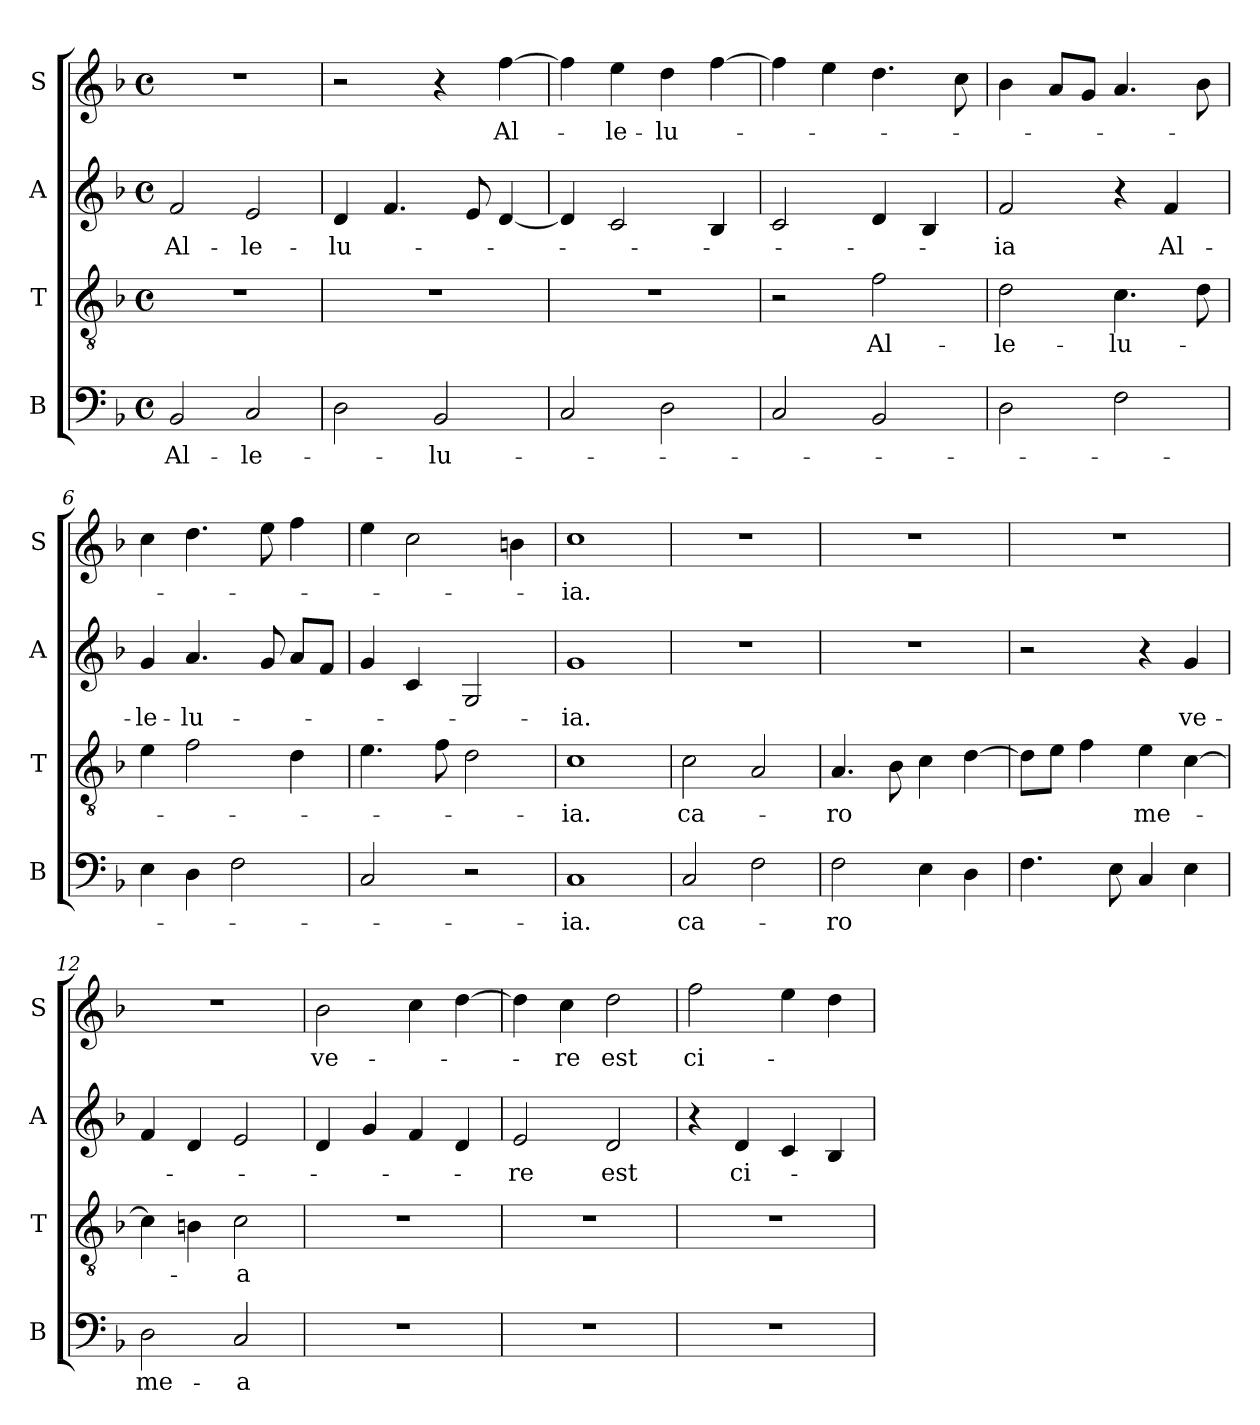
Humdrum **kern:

**kern	**text	**kern	**text	**kern	**text	**kern	**text
*part4	*part4	*part3	*part3	*part2	*part2	*part1	*part1
*staff4	*staff4	*staff3	*staff3	*staff2	*staff2	*staff1	*staff1
*I"B	*	*I"T	*	*I"A	*	*I"S	*
*I'B	*	*I'T	*	*I'A	*	*I'S	*
*clefF4	*	*clefGv2	*	*clefG2	*	*clefG2	*
*k[b-]	*	*k[b-]	*	*k[b-]	*	*k[b-]	*
*F:	*	*F:	*	*F:	*	*F:	*
*M4/4	*	*M4/4	*	*M4/4	*	*M4/4	*
*met(c)	*	*met(c)	*	*met(c)	*	*met(c)	*
=1	=1	=1	=1	=1	=1	=1	=1
!	!LO:LY:b	!	!	!	!LO:LY:b	!	!
2BB-/	Al-	1r	.	2f/	Al-	1r	.
!	!LO:LY:b	!	!	!	!LO:LY:b	!	!
2C/	-le-	.	.	2e/	-le-	.	.
=2	=2	=2	=2	=2	=2	=2	=2
!	!	!	!	!	!LO:LY:b	!	!
2D\	.	1r	.	4d/	-lu-	2r	.
.	.	.	.	4.f/	.	.	.
!	!LO:LY:b	!	!	!	!	!	!
2BB-/	-lu-	.	.	.	.	4r	.
.	.	.	.	8e/	.	.	.
!	!	!	!	!	!	!	!LO:LY:b
.	.	.	.	[<4d/	.	[>4ff\	Al-
=3	=3	=3	=3	=3	=3	=3	=3
2C/	.	1r	.	4d/]	.	4ff\]	.
!	!	!	!	!	!	!	!LO:LY:b
.	.	.	.	2c/	.	4ee\	-le-
!	!	!	!	!	!	!	!LO:LY:b
2D\	.	.	.	.	.	4dd\	-lu-
.	.	.	.	4B-/	.	[>4ff\	.
=4	=4	=4	=4	=4	=4	=4	=4
2C/	.	2r	.	2c/	.	4ff\]	.
.	.	.	.	.	.	4ee\	.
!	!	!	!LO:LY:b	!	!	!	!
2BB-/	.	2f\	Al-	4d/	.	4.dd\	.
.	.	.	.	4B-/	.	.	.
.	.	.	.	.	.	8cc\	.
=5	=5	=5	=5	=5	=5	=5	=5
!	!	!	!LO:LY:b	!	!LO:LY:b	!	!
2D\	.	2d\	-le-	2f/	-ia	4b-\	.
.	.	.	.	.	.	8a/L	.
.	.	.	.	.	.	8g/J	.
!	!	!	!LO:LY:b	!	!	!	!
2F\	.	4.c\	-lu-	4r	.	4.a/	.
!	!	!	!	!	!LO:LY:b	!	!
.	.	.	.	4f/	Al-	.	.
.	.	8d\	.	.	.	8b-\	.
=6	=6	=6	=6	=6	=6	=6	=6
!	!	!	!	!	!LO:LY:b	!	!
4E\	.	4e\	.	4g/	-le-	4cc\	.
!	!	!	!	!	!LO:LY:b	!	!
4D\	.	2f\	.	4.a/	-lu-	4.dd\	.
2F\	.	.	.	.	.	.	.
.	.	.	.	8g/	.	8ee\	.
.	.	4d\	.	8a/L	.	4ff\	.
.	.	.	.	8f/J	.	.	.
=7	=7	=7	=7	=7	=7	=7	=7
2C/	.	4.e\	.	4g/	.	4ee\	.
.	.	.	.	4c/	.	2cc\	.
.	.	8f\	.	.	.	.	.
2r	.	2d\	.	2G/	.	.	.
.	.	.	.	.	.	4b\	.
=8	=8	=8	=8	=8	=8	=8	=8
!	!LO:LY:b	!	!LO:LY:b	!	!LO:LY:b	!	!LO:LY:b
1C	-ia.	1c	-ia.	1g	-ia.	1cc	-ia.
!!LO:LB:g=z
=9	=9	=9	=9	=9	=9	=9	=9
!	!LO:LY:b	!	!LO:LY:b	!	!	!	!
2C/	ca-	2c\	ca-	1r	.	1r	.
2F\	.	2A/	.	.	.	.	.
=10	=10	=10	=10	=10	=10	=10	=10
!	!LO:LY:b	!	!LO:LY:b	!	!	!	!
2F\	-ro	4.A/	-ro	1r	.	1r	.
.	.	8B-\	.	.	.	.	.
4E\	.	4c\	.	.	.	.	.
4D\	.	[>4d\	.	.	.	.	.
=11	=11	=11	=11	=11	=11	=11	=11
4.F\	.	8d\L]	.	2r	.	1r	.
.	.	8e\J	.	.	.	.	.
.	.	4f\	.	.	.	.	.
8E\	.	.	.	.	.	.	.
!	!	!	!LO:LY:b	!	!	!	!
4C/	.	4e\	me-	4r	.	.	.
!	!	!	!	!	!LO:LY:b	!	!
4E\	.	[>4c\	.	4g/	ve-	.	.
=12	=12	=12	=12	=12	=12	=12	=12
!	!LO:LY:b	!	!	!	!	!	!
2D\	me-	4c\]	.	4f/	.	1r	.
.	.	4B\	.	4d/	.	.	.
!	!LO:LY:b	!	!LO:LY:b	!	!	!	!
2C/	-a	2c\	-a	2e/	.	.	.
=13	=13	=13	=13	=13	=13	=13	=13
!	!	!	!	!	!	!	!LO:LY:b
1r	.	1r	.	4d/	.	2b-\	ve-
.	.	.	.	4g/	.	.	.
.	.	.	.	4f/	.	4cc\	.
.	.	.	.	4d/	.	[>4dd\	.
=14	=14	=14	=14	=14	=14	=14	=14
!	!	!	!	!	!LO:LY:b	!	!
1r	.	1r	.	2e/	-re	4dd\]	.
!	!	!	!	!	!	!	!LO:LY:b
.	.	.	.	.	.	4cc\	-re
!	!	!	!	!	!LO:LY:b	!	!LO:LY:b
.	.	.	.	2d/	est	2dd\	est
=15	=15	=15	=15	=15	=15	=15	=15
!	!	!	!	!	!	!	!LO:LY:b
1r	.	1r	.	4r	.	2ff\	ci-
!	!	!	!	!	!LO:LY:b	!	!
.	.	.	.	4d/	ci-	.	.
.	.	.	.	4c/	.	4ee\	.
.	.	.	.	4B-/	.	4dd\	.
=	=	=	=	=	=	=	=
*-	*-	*-	*-	*-	*-	*-	*-
